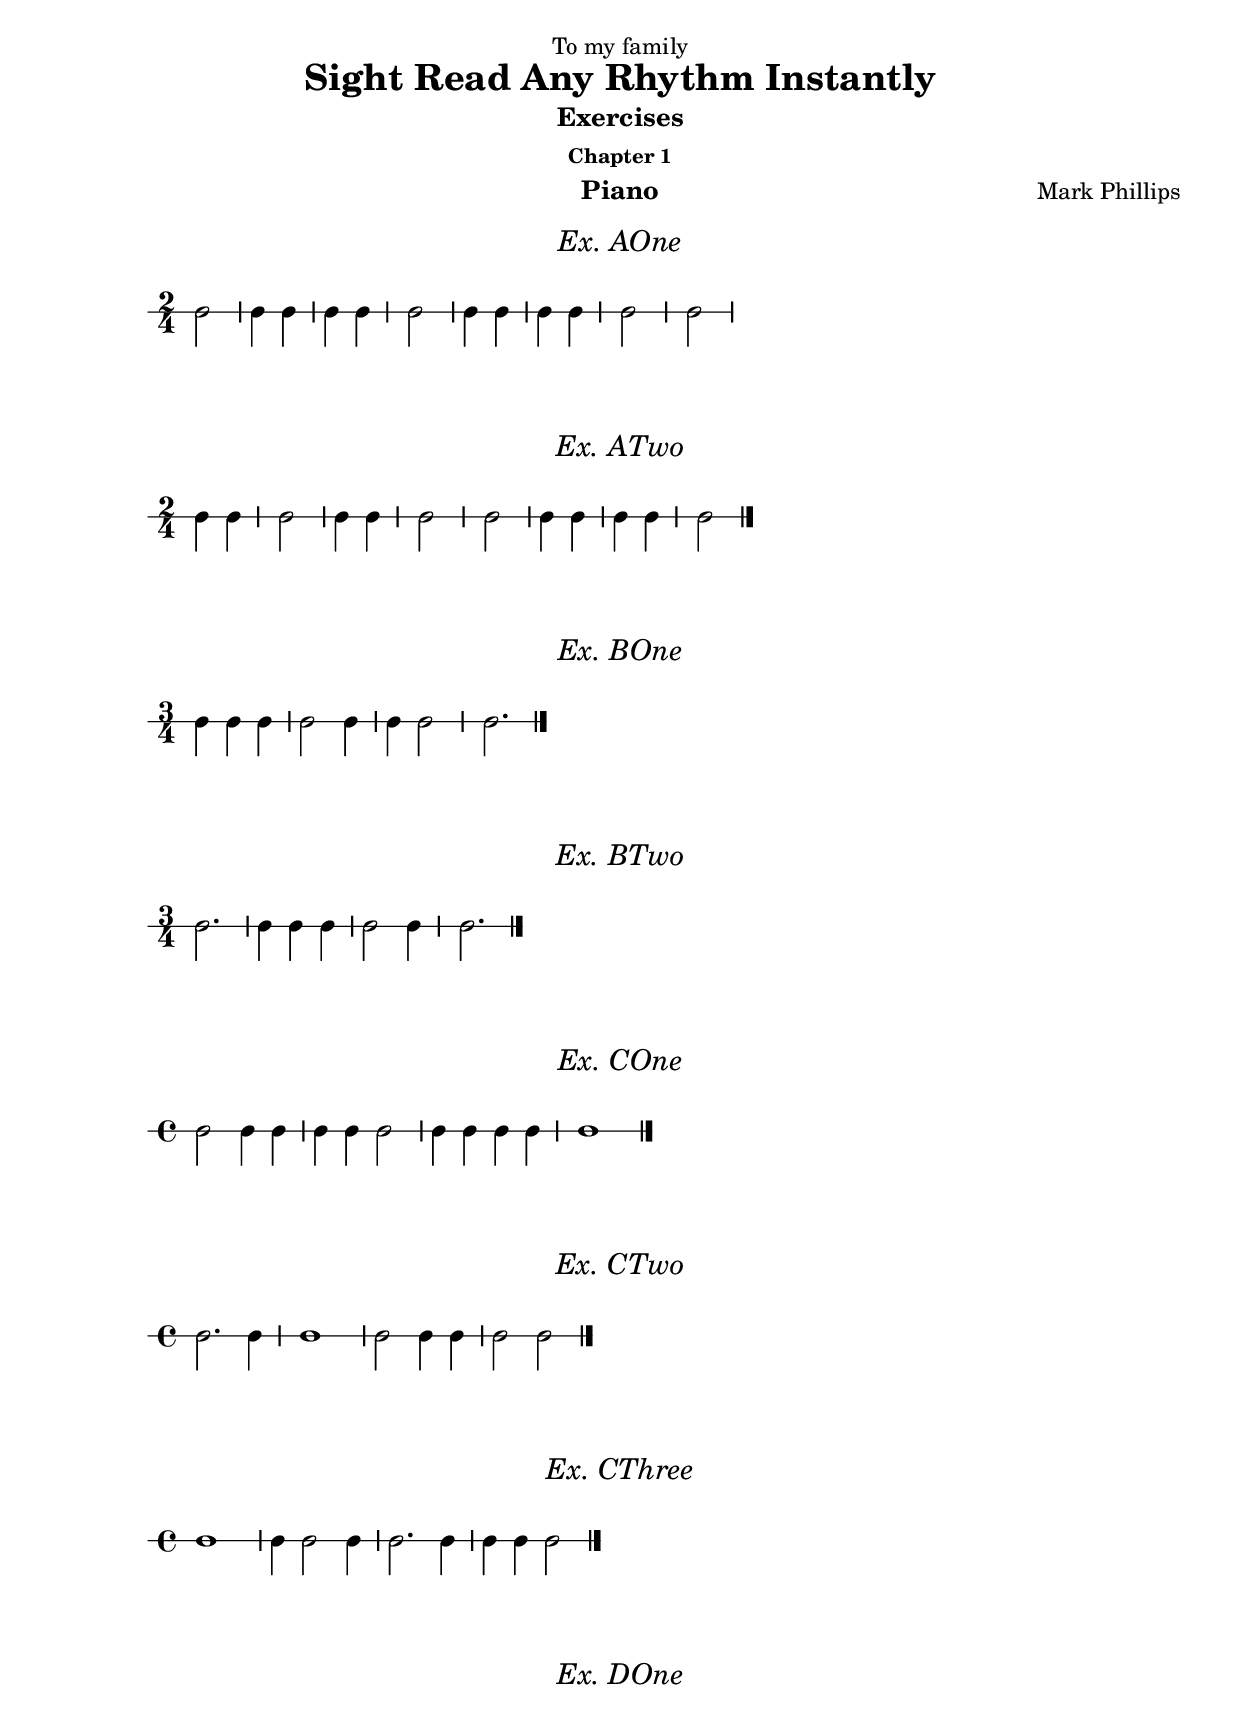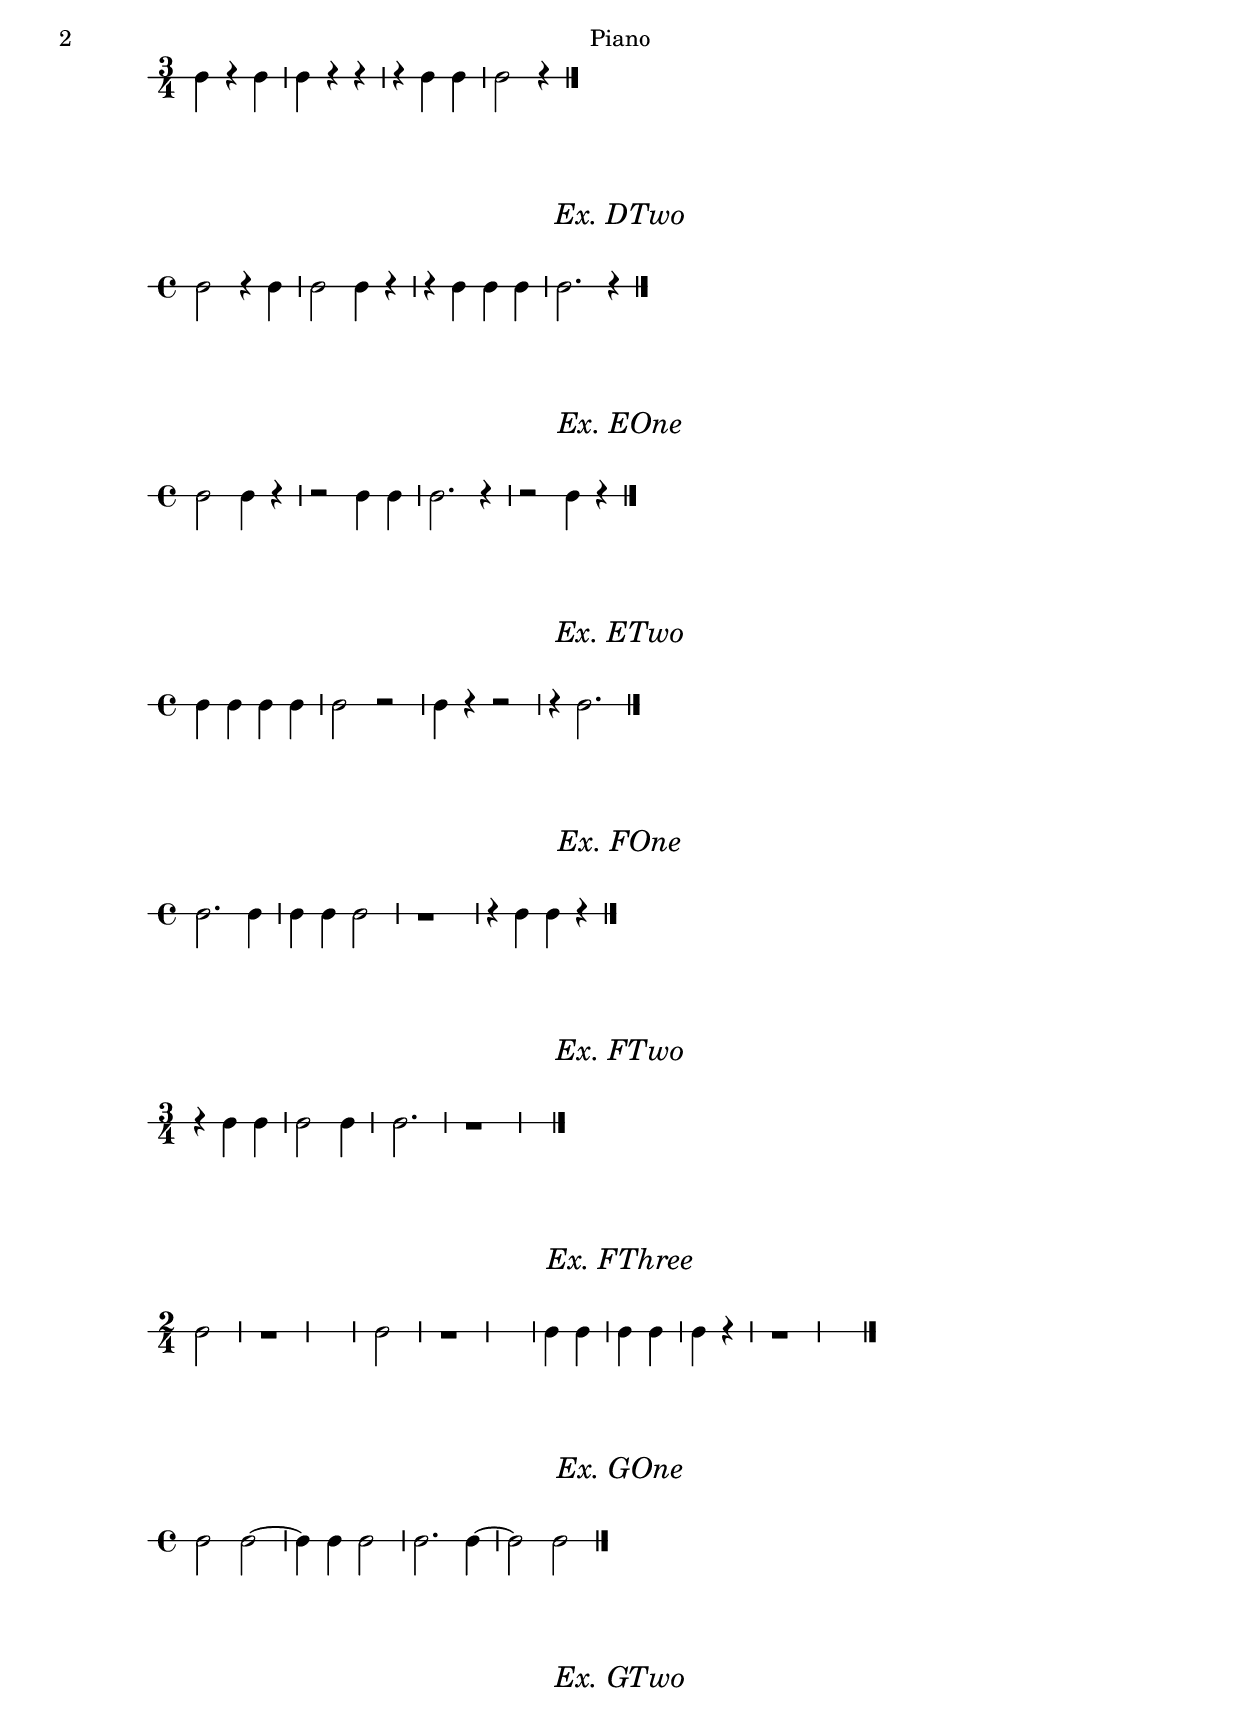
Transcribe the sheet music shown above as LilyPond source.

\version "2.22.1"
\header {
  dedication = "To my family"
  title = "Sight Read Any Rhythm Instantly"
  subtitle = "Exercises"
  subsubtitle = "Chapter 1"
  instrument = "Piano"
  composer = "Mark Phillips"
}
\paper {
  #(set-paper-size "a4")
}

\layout {
  \context {
    \Voice
    \consists "Melody_engraver"
    \override Stem #'neutral-direction = #'()
  }
}

global = {
  \key c \major
  \time 4/4
}
 
%===================================
%Music for A-One
%===================================
exAOne = \relative c' {
  \global
    \time 2/4
    %c4 c4 c16 c16 c16 c16 c4 | c8 c8 c8 c8 c8 c8 c8 c8 
    c2 | c4 c4 | c4 c4 | c2 | c4 c4 | c4 c4 | c2 | c2
}

\markup {
    \pad-around #2
    \fill-line {
      \center-column {
      \huge \italic "Ex. AOne"
     }
    }
  }

%Score for exercise A-One
\score {
  \new RhythmicStaff \with {
    instrumentName = ""
    midiInstrument = "Acoustic Grand"
  }
  \exAOne
    \layout { }
}

\book {
  \bookOutputName "Ex_A_One"
  \score {
    \new RhythmicStaff \with {
      instrumentName = ""
      midiInstrument = "Acoustic Grand"
    }
    \exAOne
    \midi {
      \tempo 4=70
    }
  }
}
%----------------------------------

%===================================
%Music for ATwo
%===================================
ex_ATwo = {
  \global
  \time 2/4
  %MUSIC GOES HERE
  c4 c4 | c2 | c4 c4 | c2 | c2 | c4 c4 | c4 c4 | c2 \bar "|." 
}
\markup {
    \pad-around #2
    \fill-line {
       \center-column {
      \huge \italic "Ex. ATwo"
     }
    }
  }
%Score for exercise ATwo
\score {
  \new RhythmicStaff \with {
    instrumentName = ""
    midiInstrument = "Acoustic Grand"
  }
  \ex_ATwo
  \layout { }
}
\book {
  \bookOutputName "Ex-ATwo"
  \score {
    \new RhythmicStaff \with {
      instrumentName = ""
      midiInstrument = "Acoustic Grand"
    }
    \ex_ATwo
    \midi {
      \tempo 4=70
    }
  }
}
%----------------------------------

%===================================
%Music for BOne
%===================================
ex_BOne = {
  \global
  \time 3/4
%MUSIC GOES HERE
  c4 c4 c4 | c2 c4 | c4 c2 | c2. \bar "|." 
}
\markup {
    \pad-around #2
    \fill-line {
       \center-column {
      \huge \italic "Ex. BOne"
     }
    }
  }
%Score for exercise BOne
\score {
  \new RhythmicStaff \with {
    instrumentName = ""
    midiInstrument = "Acoustic Grand"
  }
  \ex_BOne
  \layout { }
}
\book {
  \bookOutputName "Ex-BOne"
  \score {
    \new RhythmicStaff \with {
      instrumentName = ""
      midiInstrument = "Acoustic Grand"
    }
    \ex_BOne
    \midi {
      \tempo 4=70
    }
  }
}
%----------------------------------

%===================================
%Music for BTwo
%===================================
ex_BTwo = {
  \global
  \time 3/4
%MUSIC GOES HERE
 c2. | c4 c4 c4 | c2 c4 | c2. \bar "|." 
}
\markup {
    \pad-around #2
    \fill-line {
       \center-column {
      \huge \italic "Ex. BTwo"
     }
    }
  }
%Score for exercise BTwo
\score {
  \new RhythmicStaff \with {
    instrumentName = ""
    midiInstrument = "Acoustic Grand"
  }
  \ex_BTwo
  \layout { }
}
\book {
  \bookOutputName "Ex-BTwo"
  \score {
    \new RhythmicStaff \with {
      instrumentName = ""
      midiInstrument = "Acoustic Grand"
    }
    \ex_BTwo
    \midi {
      \tempo 4=70
    }
  }
}
%----------------------------------

%===================================
%Music for COne
%===================================
ex_COne = {
  \global
  \time 4/4
%MUSIC GOES HERE
  c2 c4 c4 | c4 c4 c2 | c4 c4 c4 c4 | c1 \bar "|." 
}
\markup {
    \pad-around #2
    \fill-line {
       \center-column {
      \huge \italic "Ex. COne"
     }
    }
  }
%Score for exercise COne
\score {
  \new RhythmicStaff \with {
    instrumentName = ""
    midiInstrument = "Acoustic Grand"
  }
  \ex_COne
  \layout { }
}
\book {
  \bookOutputName "Ex-COne"
  \score {
    \new RhythmicStaff \with {
      instrumentName = ""
      midiInstrument = "Acoustic Grand"
    }
    \ex_COne
    \midi {
      \tempo 4=70
    }
  }
}
%----------------------------------

%===================================
%Music for CTwo
%===================================
ex_CTwo = {
  \global
  \time 4/4
%MUSIC GOES HERE
  c2. c4| c1 | c2 c4 c4 | c2 c2 \bar "|." 
}
\markup {
    \pad-around #2
    \fill-line {
       \center-column {
      \huge \italic "Ex. CTwo"
     }
    }
  }
%Score for exercise CTwo
\score {
  \new RhythmicStaff \with {
    instrumentName = ""
    midiInstrument = "Acoustic Grand"
  }
  \ex_CTwo
  \layout { }
}
\book {
  \bookOutputName "Ex-CTwo"
  \score {
    \new RhythmicStaff \with {
      instrumentName = ""
      midiInstrument = "Acoustic Grand"
    }
    \ex_CTwo
    \midi {
      \tempo 4=70
    }
  }
}
%----------------------------------

%===================================
%Music for CThree
%===================================
ex_CThree = {
  \global
  \time 4/4
%MUSIC GOES HERE
  c1 | c4 c2 c4 | c2. c4 | c4 c4 c2  \bar "|." 
}
\markup {
    \pad-around #2
    \fill-line {
       \center-column {
      \huge \italic "Ex. CThree"
     }
    }
  }
%Score for exercise CThree
\score {
  \new RhythmicStaff \with {
    instrumentName = ""
    midiInstrument = "Acoustic Grand"
  }
  \ex_CThree
  \layout { }
}
\book {
  \bookOutputName "Ex-CThree"
  \score {
    \new RhythmicStaff \with {
      instrumentName = ""
      midiInstrument = "Acoustic Grand"
    }
    \ex_CThree
    \midi {
      \tempo 4=70
    }
  }
}
%----------------------------------

%===================================
%Music for DOne
%===================================
ex_DOne = {
  \global
  \time 3/4
%MUSIC GOES HERE
 c4 r4 c4 | c4 r4 r4 | r4 c4 c4 | c2 r4 \bar "|." 
}
\markup {
    \pad-around #2
    \fill-line {
       \center-column {
      \huge \italic "Ex. DOne"
     }
    }
  }
%Score for exercise DOne
\score {
  \new RhythmicStaff \with {
    instrumentName = ""
    midiInstrument = "Acoustic Grand"
  }
  \ex_DOne
  \layout { }
}
\book {
  \bookOutputName "Ex-DOne"
  \score {
    \new RhythmicStaff \with {
      instrumentName = ""
      midiInstrument = "Acoustic Grand"
    }
    \ex_DOne
    \midi {
      \tempo 4=70
    }
  }
}
%----------------------------------

%===================================
%Music for DTwo
%===================================
ex_DTwo = {
  \global
  \time 4/4
%MUSIC GOES HERE
 c2 r4 c4 | c2 c4 r4 | r4 c4 c4 c4 | c2. r4 \bar "|." 
}
\markup {
    \pad-around #2
    \fill-line {
       \center-column {
      \huge \italic "Ex. DTwo"
     }
    }
  }
%Score for exercise DTwo
\score {
  \new RhythmicStaff \with {
    instrumentName = ""
    midiInstrument = "Acoustic Grand"
  }
  \ex_DTwo
  \layout { }
}
\book {
  \bookOutputName "Ex-DTwo"
  \score {
    \new RhythmicStaff \with {
      instrumentName = ""
      midiInstrument = "Acoustic Grand"
    }
    \ex_DTwo
    \midi {
      \tempo 4=70
    }
  }
}
%----------------------------------

%===================================
%Music for EOne
%===================================
ex_EOne = {
  \global
  \time 4/4
%MUSIC GOES HERE
 c2 c4 r4 | r2 c4 c4 | c2. r4 | r2 c4 r4 \bar "|." 
}
\markup {
    \pad-around #2
    \fill-line {
       \center-column {
      \huge \italic "Ex. EOne"
     }
    }
  }
%Score for exercise EOne
\score {
  \new RhythmicStaff \with {
    instrumentName = ""
    midiInstrument = "Acoustic Grand"
  }
  \ex_EOne
  \layout { }
}
\book {
  \bookOutputName "Ex-EOne"
  \score {
    \new RhythmicStaff \with {
      instrumentName = ""
      midiInstrument = "Acoustic Grand"
    }
    \ex_EOne
    \midi {
      \tempo 4=70
    }
  }
}
%----------------------------------

%===================================
%Music for ETwo
%===================================
ex_ETwo = {
  \global
  \time 4/4
%MUSIC GOES HERE
 c4 c4 c4 c4 | c2 r2 | c4 r4 r2 | r4 c2. \bar "|." 
}
\markup {
    \pad-around #2
    \fill-line {
       \center-column {
      \huge \italic "Ex. ETwo"
     }
    }
  }
%Score for exercise ETwo
\score {
  \new RhythmicStaff \with {
    instrumentName = ""
    midiInstrument = "Acoustic Grand"
  }
  \ex_ETwo
  \layout { }
}
\book {
  \bookOutputName "Ex-ETwo"
  \score {
    \new RhythmicStaff \with {
      instrumentName = ""
      midiInstrument = "Acoustic Grand"
    }
    \ex_ETwo
    \midi {
      \tempo 4=70
    }
  }
}
%----------------------------------

%===================================
%Music for FOne
%===================================
ex_FOne = {
  \global
  \time 4/4
%MUSIC GOES HERE
 c2. c4 | c4 c4 c2 | r1 | r4 c4 c4 r4 \bar "|." 
}
\markup {
    \pad-around #2
    \fill-line {
       \center-column {
      \huge \italic "Ex. FOne"
     }
    }
  }
%Score for exercise FOne
\score {
  \new RhythmicStaff \with {
    instrumentName = ""
    midiInstrument = "Acoustic Grand"
  }
  \ex_FOne
  \layout { }
}
\book {
  \bookOutputName "Ex-FOne"
  \score {
    \new RhythmicStaff \with {
      instrumentName = ""
      midiInstrument = "Acoustic Grand"
    }
    \ex_FOne
    \midi {
      \tempo 4=70
    }
  }
}
%----------------------------------

%===================================
%Music for FTwo
%===================================
ex_FTwo = {
  \global
  \time 3/4
%MUSIC GOES HERE
 r4 c4 c4 | c2 c4 | c2. | r1 \bar "|."  
}
\markup {
    \pad-around #2
    \fill-line {
       \center-column {
      \huge \italic "Ex. FTwo"
     }
    }
  }
%Score for exercise FTwo
\score {
  \new RhythmicStaff \with {
    instrumentName = ""
    midiInstrument = "Acoustic Grand"
  }
  \ex_FTwo
  \layout { }
}
\book {
  \bookOutputName "Ex-FTwo"
  \score {
    \new RhythmicStaff \with {
      instrumentName = ""
      midiInstrument = "Acoustic Grand"
    }
    \ex_FTwo
    \midi {
      \tempo 4=70
    }
  }
}
%----------------------------------

%===================================
%Music for FThree
%===================================
ex_FThree = {
  \global
  \time 2/4
%MUSIC GOES HERE
 c2 | r1 | c2 | r1 | c4 c4 | c4 c4 | c4 r4 | r1 \bar "|."  
}
\markup {
    \pad-around #2
    \fill-line {
       \center-column {
      \huge \italic "Ex. FThree"
     }
    }
  }
%Score for exercise FThree
\score {
  \new RhythmicStaff \with {
    instrumentName = ""
    midiInstrument = "Acoustic Grand"
  }
  \ex_FThree
  \layout { }
}
\book {
  \bookOutputName "Ex-FThree"
  \score {
    \new RhythmicStaff \with {
      instrumentName = ""
      midiInstrument = "Acoustic Grand"
    }
    \ex_FThree
    \midi {
      \tempo 4=70
    }
  }
}
%----------------------------------

%===================================
%Music for GOne
%===================================
ex_GOne = {
  \global
  \time 4/4
%MUSIC GOES HERE
 c2 c2~ | c4 c4 c2 | c2. c4~ | c2 c2 \bar "|."  
}
\markup {
    \pad-around #2
    \fill-line {
       \center-column {
      \huge \italic "Ex. GOne"
     }
    }
  }
%Score for exercise GOne
\score {
  \new RhythmicStaff \with {
    instrumentName = ""
    midiInstrument = "Acoustic Grand"
  }
  \ex_GOne
  \layout { }
}
\book {
  \bookOutputName "Ex-GOne"
  \score {
    \new RhythmicStaff \with {
      instrumentName = ""
      midiInstrument = "Acoustic Grand"
    }
    \ex_GOne
    \midi {
      \tempo 4=70
    }
  }
}
%----------------------------------

%===================================
%Music for GTwo
%===================================
ex_GTwo = {
  \global
  \time 3/4
  c2. | c4 c4 c4 | c2.~ | c4 r4 r4 \bar "|." 
%MUSIC GOES HERE
  
}
\markup {
    \pad-around #2
    \fill-line {
       \center-column {
      \huge \italic "Ex. GTwo"
     }
    }
  }
%Score for exercise GTwo
\score {
  \new RhythmicStaff \with {
    instrumentName = ""
    midiInstrument = "Acoustic Grand"
  }
  \ex_GTwo
  \layout { }
}
\book {
  \bookOutputName "Ex-GTwo"
  \score {
    \new RhythmicStaff \with {
      instrumentName = ""
      midiInstrument = "Acoustic Grand"
    }
    \ex_GTwo
    \midi {
      \tempo 4=70
    }
  }
}
%----------------------------------

%===================================
%Music for GThree
%===================================
ex_GThree = {
  \global
  \time 4/4
%MUSIC GOES HERE
 c2 r4 c4~ | c4 r4 c2 | r2 r4 c4~ | c2. r4 \bar "|." 
}
\markup {
    \pad-around #2
    \fill-line {
       \center-column {
      \huge \italic "Ex. GThree"
     }
    }
  }
%Score for exercise GThree
\score {
  \new RhythmicStaff \with {
    instrumentName = ""
    midiInstrument = "Acoustic Grand"
  }
  \ex_GThree
  \layout { }
}
\book {
  \bookOutputName "Ex-GThree"
  \score {
    \new RhythmicStaff \with {
      instrumentName = ""
      midiInstrument = "Acoustic Grand"
    }
    \ex_GThree
    \midi {
      \tempo 4=70
    }
  }
}
%----------------------------------
